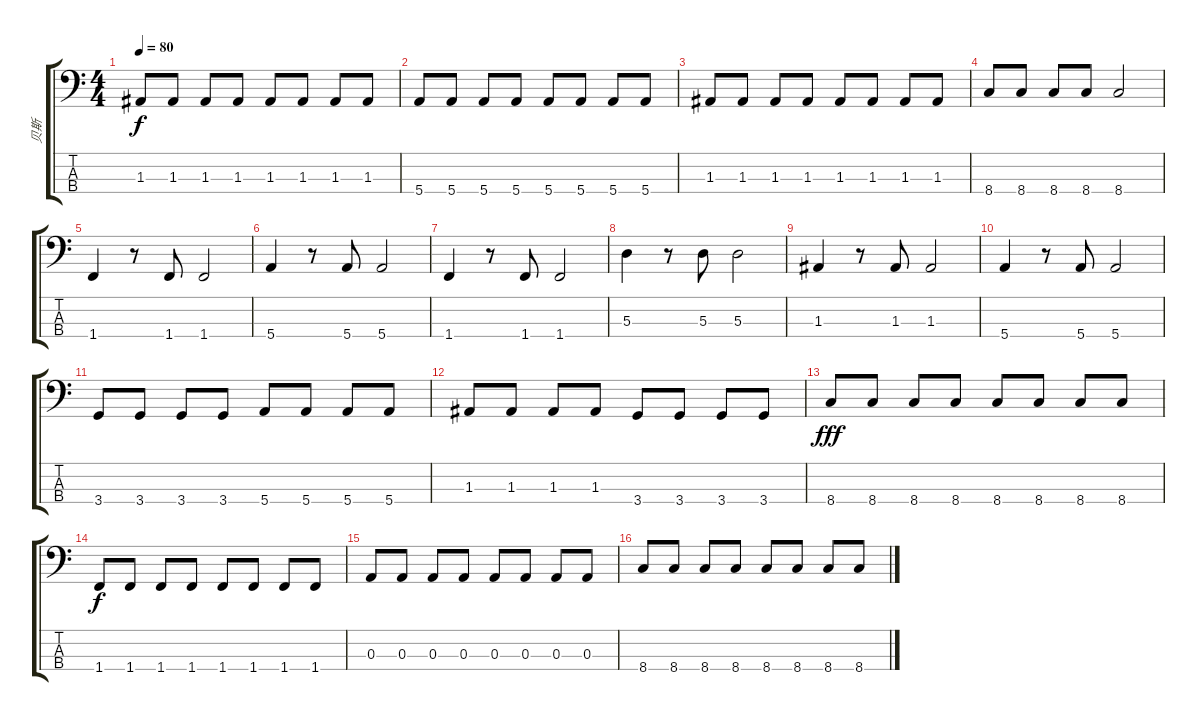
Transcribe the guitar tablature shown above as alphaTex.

\track ("贝斯" "贝斯") {instrument electricbassfinger}
\staff {score tabs}
\tuning (G2 D2 A1 E1) {hide}
\ts (4 4)
\tempo 80
\clef f4
\ks c
1.3.8{dy f} 1.3.8 1.3.8 1.3.8 1.3.8 1.3.8 1.3.8 1.3.8 |
5.4.8 5.4.8 5.4.8 5.4.8 5.4.8 5.4.8 5.4.8 5.4.8 |
1.3.8 1.3.8 1.3.8 1.3.8 1.3.8 1.3.8 1.3.8 1.3.8 |
8.4.8 8.4.8 8.4.8 8.4.8 8.4.2 |
1.4.4 r.8 1.4.8 1.4.2 |
5.4.4 r.8 5.4.8 5.4.2 |
1.4.4 r.8 1.4.8 1.4.2 |
5.3.4 r.8 5.3.8 5.3.2 |
1.3.4 r.8 1.3.8 1.3.2 |
5.4.4 r.8 5.4.8 5.4.2 |
3.4.8 3.4.8 3.4.8 3.4.8 5.4.8 5.4.8 5.4.8 5.4.8 |
1.3.8 1.3.8 1.3.8 1.3.8 3.4.8 3.4.8 3.4.8 3.4.8 |
8.4.8{dy fff} 8.4.8 8.4.8 8.4.8 8.4.8 8.4.8 8.4.8 8.4.8 |
1.4.8{dy f} 1.4.8 1.4.8 1.4.8 1.4.8 1.4.8 1.4.8 1.4.8 |
0.3.8 0.3.8 0.3.8 0.3.8 0.3.8 0.3.8 0.3.8 0.3.8 |
8.4.8 8.4.8 8.4.8 8.4.8 8.4.8 8.4.8 8.4.8 8.4.8
